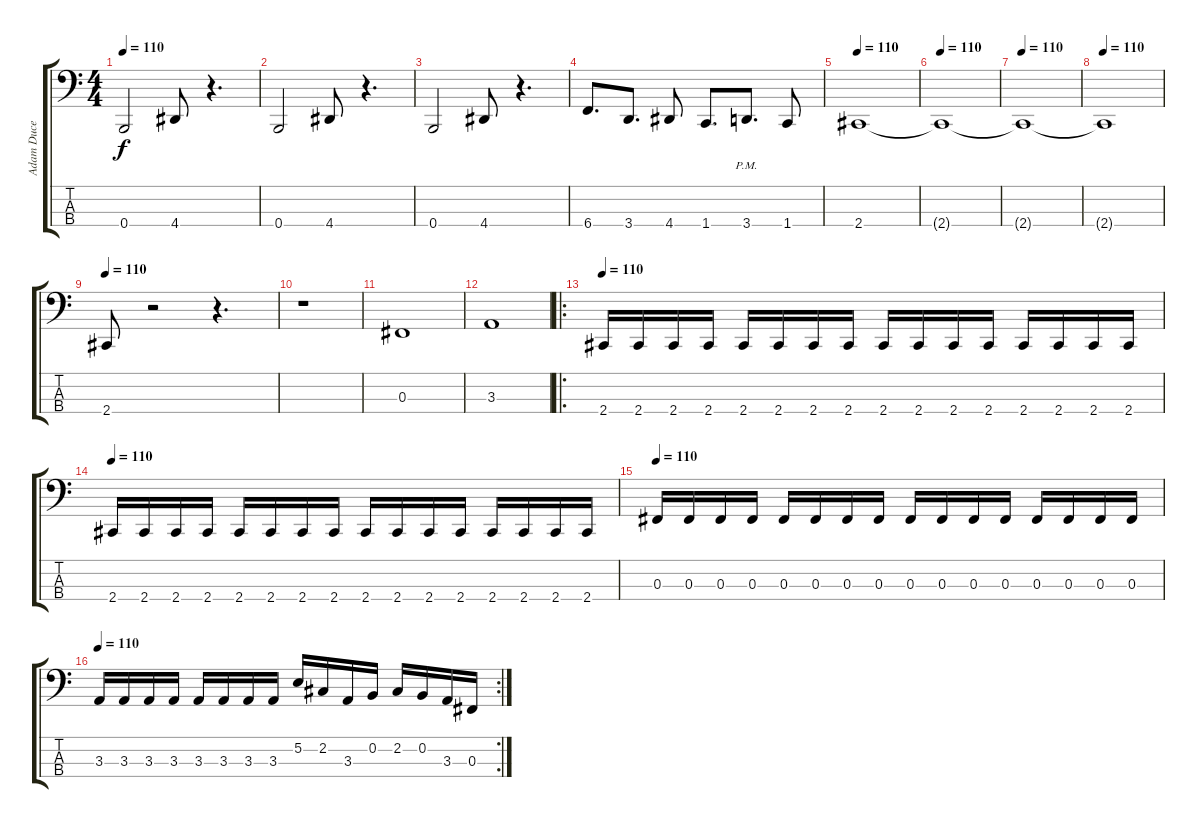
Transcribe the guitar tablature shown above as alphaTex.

\track ("Adam Duce" "Adam Duce") {instrument electricbassfinger}
\staff {score tabs}
\tuning (E2 B1 Gb1 B0) {hide}
\ts (4 4)
\tempo 110
\clef f4
\ks c
0.4.2{dy f} 4.4.8 r.4{d} |
0.4.2 4.4.8 r.4{d} |
0.4.2 4.4.8 r.4{d} |
6.4.8{d} 3.4.8{d} 4.4.8 1.4.8{d} 3.4{pm}.8{d} 1.4.8 |
\tempo 110
2.4.1 |
\tempo 110
2.4{t}.1 |
\tempo 110
2.4{t}.1 |
\tempo 110
2.4{t}.1 |
\tempo 110
2.4.8 r.2 r.4{d} |
r.1 |
0.3.1 |
3.3.1 |
\ro
\tempo 110
2.4.16 2.4.16 2.4.16 2.4.16 2.4.16 2.4.16 2.4.16 2.4.16 2.4.16 2.4.16 2.4.16 2.4.16 2.4.16 2.4.16 2.4.16 2.4.16 |
\tempo 110
2.4.16 2.4.16 2.4.16 2.4.16 2.4.16 2.4.16 2.4.16 2.4.16 2.4.16 2.4.16 2.4.16 2.4.16 2.4.16 2.4.16 2.4.16 2.4.16 |
\tempo 110
0.3.16 0.3.16 0.3.16 0.3.16 0.3.16 0.3.16 0.3.16 0.3.16 0.3.16 0.3.16 0.3.16 0.3.16 0.3.16 0.3.16 0.3.16 0.3.16 |
\rc 2
\tempo 110
3.3.16 3.3.16 3.3.16 3.3.16 3.3.16 3.3.16 3.3.16 3.3.16 5.2.16 2.2.16 3.3.16 0.2.16 2.2.16 0.2.16 3.3.16 0.3.16
